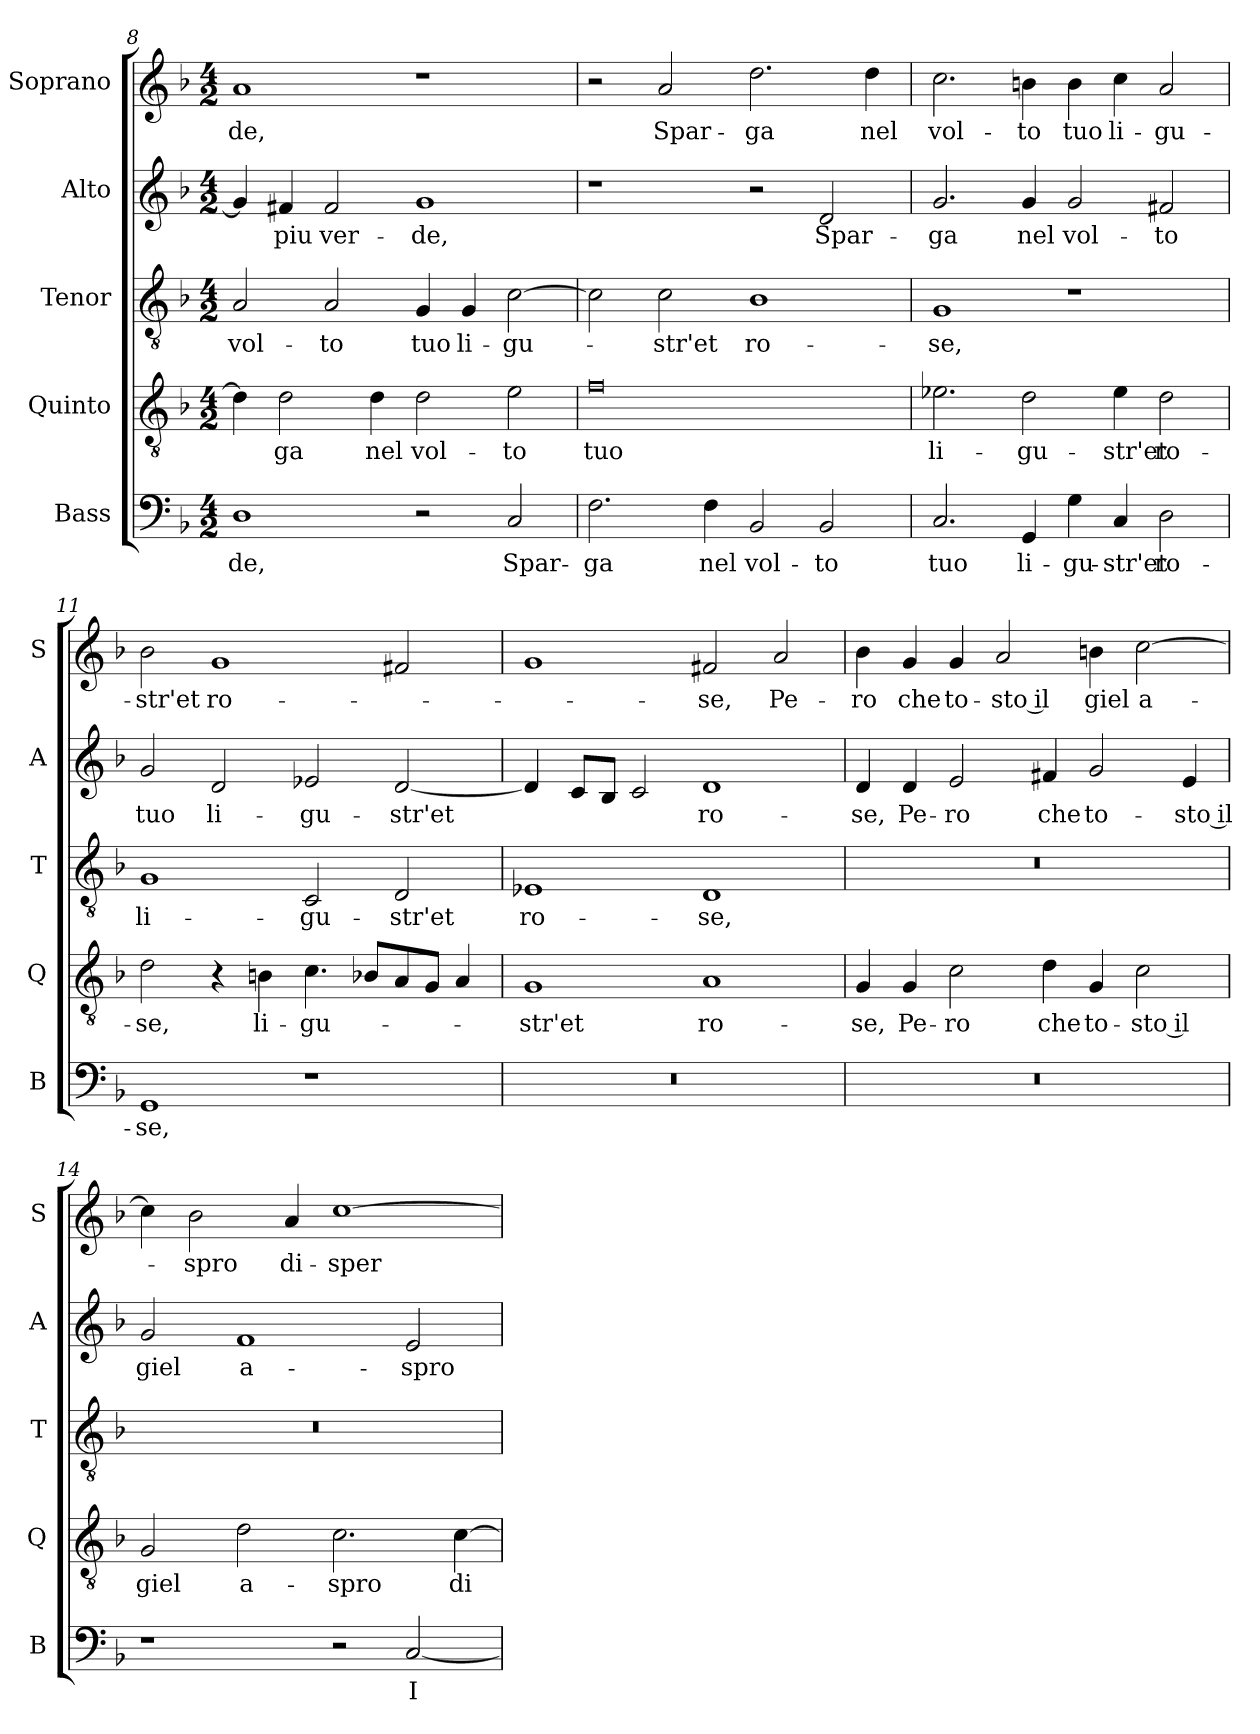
**kern	**text	**kern	**text	**kern	**text	**kern	**text	**kern	**text
*part5	*part5	*part4	*part4	*part3	*part3	*part2	*part2	*part1	*part1
*staff5	*staff5	*staff4	*staff4	*staff3	*staff3	*staff2	*staff2	*staff1	*staff1
*I"Bass	*	*I"Quinto	*	*I"Tenor	*	*I"Alto	*	*I"Soprano	*
*I'B	*	*I'Q	*	*I'T	*	*I'A	*	*I'S	*
!!LO:PB:g=z
*clefF4	*	*clefGv2	*	*clefGv2	*	*clefG2	*	*clefG2	*
*k[b-]	*	*k[b-]	*	*k[b-]	*	*k[b-]	*	*k[b-]	*
*F:	*	*F:	*	*F:	*	*F:	*	*F:	*
*M4/2	*	*M4/2	*	*M4/2	*	*M4/2	*	*M4/2	*
=8	=8	=8	=8	=8	=8	=8	=8	=8	=8
!	!LO:LY:b	!	!	!	!LO:LY:b	!	!	!	!LO:LY:b
1D	-de,	4d\]	.	2A/	vol-	4g/]	.	1a	-de,
!	!	!	!LO:LY:b	!	!	!	!LO:LY:b	!	!
.	.	2d\	-ga	.	.	4f#X/	piu	.	.
!	!	!	!	!	!LO:LY:b	!	!LO:LY:b	!	!
.	.	.	.	2A/	-to	2f#/	ver-	.	.
!	!	!	!LO:LY:b	!	!	!	!	!	!
.	.	4d\	nel	.	.	.	.	.	.
!	!	!	!LO:LY:b	!	!LO:LY:b	!	!LO:LY:b	!	!
2r	.	2d\	vol-	4G/	tuo	1g	-de,	1r	.
!	!	!	!	!	!LO:LY:b	!	!	!	!
.	.	.	.	4G/	li-	.	.	.	.
!	!LO:LY:b	!	!LO:LY:b	!	!LO:LY:b	!	!	!	!
2C/	Spar-	2e\	-to	[2c\	-gu-	.	.	.	.
=9	=9	=9	=9	=9	=9	=9	=9	=9	=9
!	!LO:LY:b	!	!LO:LY:b	!	!	!	!	!	!
2.F\	-ga	0f	tuo	2c\]	.	1r	.	2r	.
!	!	!	!	!	!LO:LY:b	!	!	!	!LO:LY:b
.	.	.	.	2c\	-str'et	.	.	2a/	Spar-
!	!LO:LY:b	!	!	!	!	!	!	!	!
4F\	nel	.	.	.	.	.	.	.	.
!	!LO:LY:b	!	!	!	!LO:LY:b	!	!	!	!LO:LY:b
2BB-/	vol-	.	.	1B-	ro-	2r	.	2.dd\	-ga
!	!LO:LY:b	!	!	!	!	!	!LO:LY:b	!	!
2BB-/	-to	.	.	.	.	2d/	Spar-	.	.
!	!	!	!	!	!	!	!	!	!LO:LY:b
.	.	.	.	.	.	.	.	4dd\	nel
=10	=10	=10	=10	=10	=10	=10	=10	=10	=10
!	!LO:LY:b	!	!LO:LY:b	!	!LO:LY:b	!	!LO:LY:b	!	!LO:LY:b
2.C/	tuo	2.e-X\	li-	1G	-se,	2.g/	-ga	2.cc\	vol-
!	!LO:LY:b	!	!LO:LY:b	!	!	!	!LO:LY:b	!	!LO:LY:b
4GG/	li-	2d\	-gu-	.	.	4g/	nel	4bn\	-to
!	!LO:LY:b	!	!	!	!	!	!LO:LY:b	!	!LO:LY:b
4G\	-gu-	.	.	1r	.	2g/	vol-	4b\	tuo
!	!LO:LY:b	!	!LO:LY:b	!	!	!	!	!	!LO:LY:b
4C/	-str'et	4e-\	-str'et	.	.	.	.	4cc\	li-
!	!LO:LY:b	!	!LO:LY:b	!	!	!	!LO:LY:b	!	!LO:LY:b
2D\	ro-	2d\	ro-	.	.	2f#X/	-to	2a/	-gu-
!!LO:LB:g=z
=11	=11	=11	=11	=11	=11	=11	=11	=11	=11
!	!LO:LY:b	!	!LO:LY:b	!	!LO:LY:b	!	!LO:LY:b	!	!LO:LY:b
1GG	-se,	2d\	-se,	1G	li-	2g/	tuo	2b-\	-str'et
!	!	!	!	!	!	!	!LO:LY:b	!	!LO:LY:b
.	.	4r	.	.	.	2d/	li-	1g	ro-
!	!	!	!LO:LY:b	!	!	!	!	!	!
.	.	4Bn\	li-	.	.	.	.	.	.
!	!	!	!LO:LY:b	!	!LO:LY:b	!	!LO:LY:b	!	!
1r	.	4.c\	-gu-	2C/	-gu-	2e-X/	-gu-	.	.
.	.	8B-X/L	.	.	.	.	.	.	.
!	!	!	!	!	!LO:LY:b	!	!LO:LY:b	!	!
.	.	8A/	.	2D/	-str'et	[2d/	-str'et	2f#X/	.
.	.	8G/J	.	.	.	.	.	.	.
.	.	4A/	.	.	.	.	.	.	.
=12	=12	=12	=12	=12	=12	=12	=12	=12	=12
!	!	!	!LO:LY:b	!	!LO:LY:b	!	!	!	!
0r	.	1G	-str'et	1E-X	ro-	4d/]	.	1g	.
.	.	.	.	.	.	8c/L	.	.	.
.	.	.	.	.	.	8B-/J	.	.	.
.	.	.	.	.	.	2c/	.	.	.
!	!	!	!LO:LY:b	!	!LO:LY:b	!	!LO:LY:b	!	!LO:LY:b
.	.	1A	ro-	1D	-se,	1d	ro-	2f#X/	-se,
!	!	!	!	!	!	!	!	!	!LO:LY:b
.	.	.	.	.	.	.	.	2a/	Pe-
=13	=13	=13	=13	=13	=13	=13	=13	=13	=13
!	!	!	!LO:LY:b	!	!	!	!LO:LY:b	!	!LO:LY:b
0r	.	4G/	-se,	0r	.	4d/	-se,	4b-\	-ro
!	!	!	!LO:LY:b	!	!	!	!LO:LY:b	!	!LO:LY:b
.	.	4G/	Pe-	.	.	4d/	Pe-	4g/	che
!	!	!	!LO:LY:b	!	!	!	!LO:LY:b	!	!LO:LY:b
.	.	2c\	-ro	.	.	2e/	-ro	4g/	to-
!	!	!	!	!	!	!	!	!	!LO:LY:b
.	.	.	.	.	.	.	.	2a/	-sto il
!	!	!	!LO:LY:b	!	!	!	!LO:LY:b	!	!
.	.	4d\	che	.	.	4f#X/	che	.	.
!	!	!	!LO:LY:b	!	!	!	!LO:LY:b	!	!LO:LY:b
.	.	4G/	to-	.	.	2g/	to-	4bn\	giel
!	!	!	!LO:LY:b	!	!	!	!	!	!LO:LY:b
.	.	2c\	-sto il	.	.	.	.	[2cc\	a-
!	!	!	!	!	!	!	!LO:LY:b	!	!
.	.	.	.	.	.	4e/	-sto il	.	.
!!LO:LB:g=z
=14	=14	=14	=14	=14	=14	=14	=14	=14	=14
!	!	!	!LO:LY:b	!	!	!	!LO:LY:b	!	!
1r	.	2G/	giel	0r	.	2g/	giel	4cc\]	.
!	!	!	!	!	!	!	!	!	!LO:LY:b
.	.	.	.	.	.	.	.	2b-\	-spro
!	!	!	!LO:LY:b	!	!	!	!LO:LY:b	!	!
.	.	2d\	a-	.	.	1f	a-	.	.
!	!	!	!	!	!	!	!	!	!LO:LY:b
.	.	.	.	.	.	.	.	4a/	di-
!	!	!	!LO:LY:b	!	!	!	!	!	!LO:LY:b
2r	.	2.c\	-spro	.	.	.	.	[1cc	-sper-
!	!LO:LY:b	!	!	!	!	!	!LO:LY:b	!	!
[2C/	I	.	.	.	.	2e/	-spro	.	.
!	!	!	!LO:LY:b	!	!	!	!	!	!
.	.	[4c\	di-	.	.	.	.	.	.
=	=	=	=	=	=	=	=	=	=
*-	*-	*-	*-	*-	*-	*-	*-	*-	*-
